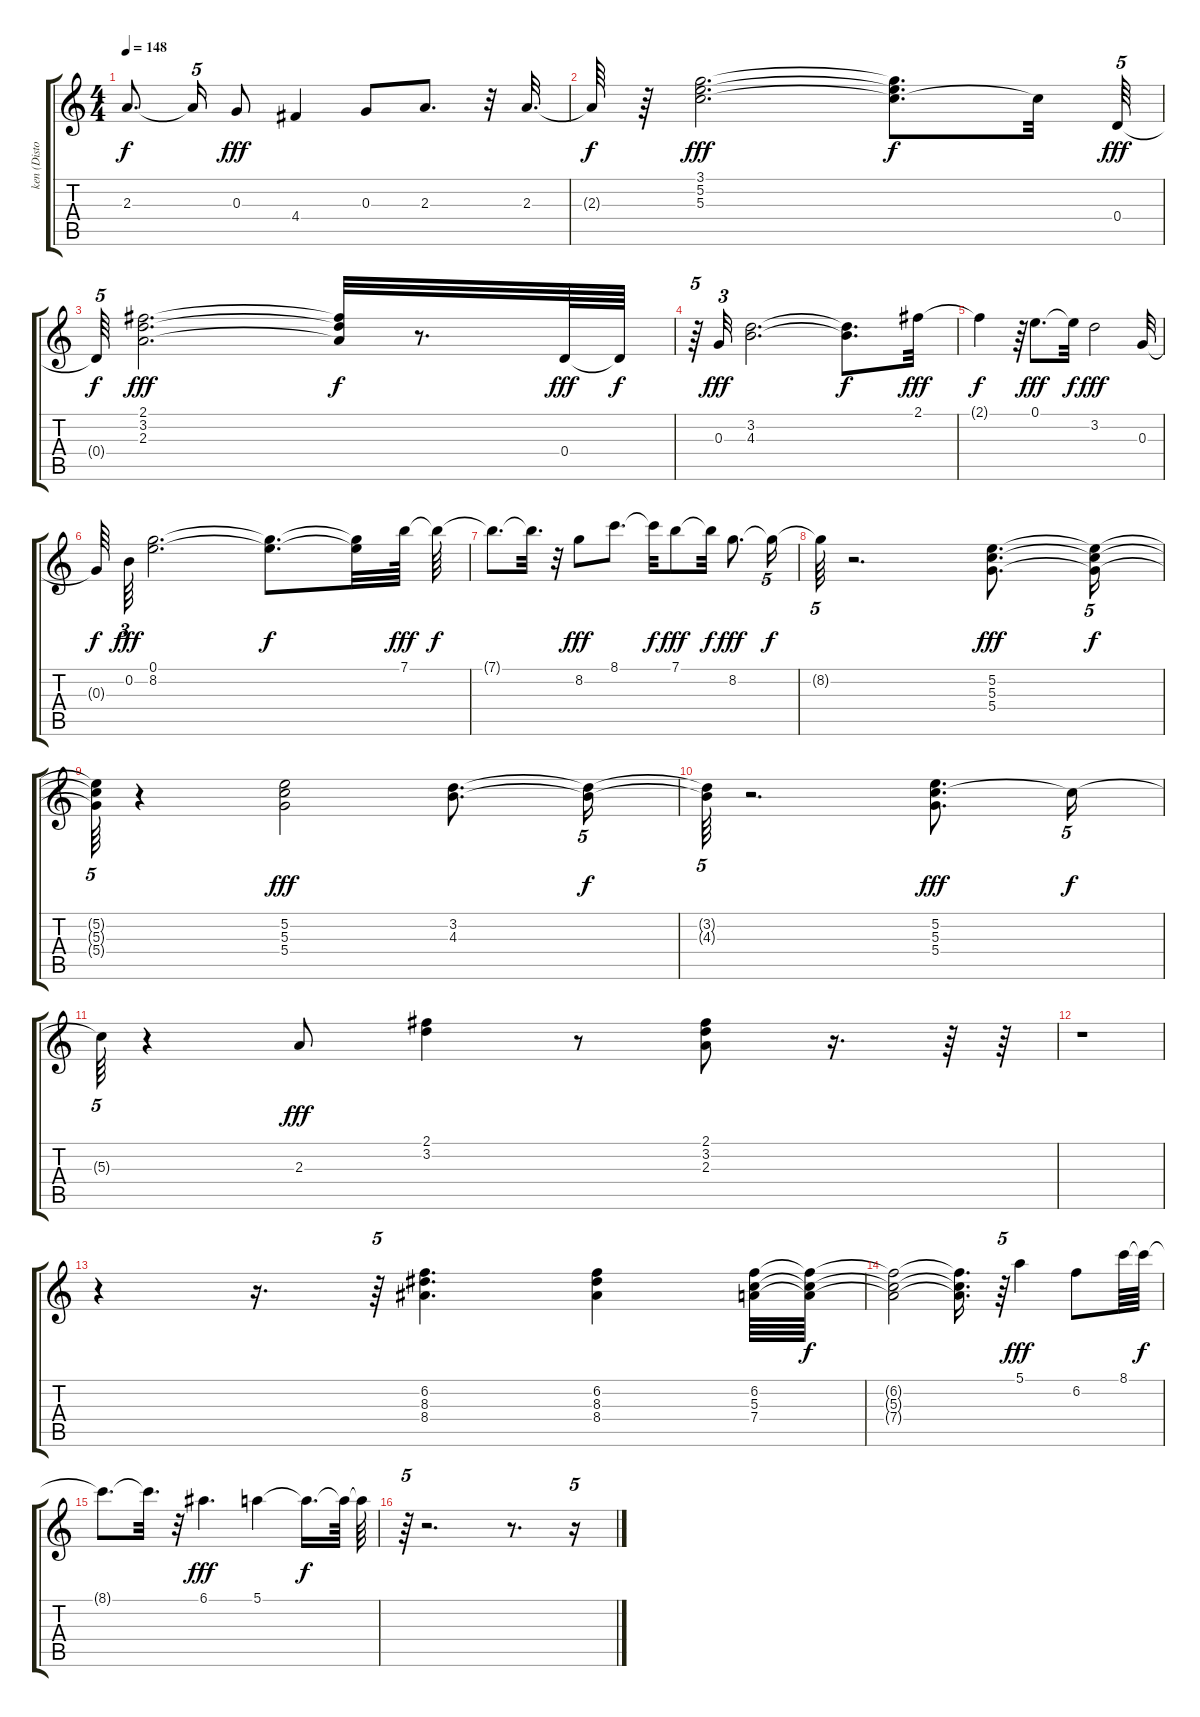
\track ("ken (Distortion Guitar)" "ken (Disto") {instrument distortionguitar}
\staff {score tabs}
\tuning (E4 B3 G3 D3 A2 E2) {hide}
\ts (4 4)
\tempo 148
\clef g2
\ks c
2.3{t}.8{d dy f} 2.3{t}.16{tu (5 4)} 0.3.8{dy fff} 4.4.4 0.3.8 2.3.8{d} r.32 2.3.32{d} |
2.3{t}.64{dy f} r.64 (3.1 5.2 5.3).2{d dy fff} (3.1{t} 5.2{t} 5.3{t}).8{d dy f} 5.3{t}.32 0.4.64{tu (5 4) dy fff} |
0.4{t}.64{tu (5 4) dy f} (2.1 3.2 2.3).2{d dy fff} (2.1{t} 3.2{t} 2.3{t}).32{dy f} r.8{d} 0.4.64{dy fff} 0.4{t}.64{dy f} |
r.64{tu (5 4)} 0.3.32{tu (3 2) dy fff} (3.2 4.3).2{d} (3.2{t} 4.3{t}).8{d dy f} 2.1.32{dy fff} |
2.1{t}.4{dy f} r.64 0.1.8{d dy fff} 0.1{t}.32{dy f} 3.2.2{dy fff} 0.3.32 |
0.3{t}.64{dy f} 0.2.64{tu (3 2) dy fff} (0.1 8.2).2{d} (0.1{t} 8.2{t}).8{d dy f} (0.1{t} 8.2{t}).32 7.1.64{dy fff} 7.1{t}.64{dy f} |
7.1{t}.8{d} 7.1{t}.32{d} r.32 8.2.8{dy fff} 8.1.8{d} 8.1{t}.32{dy f} 7.1.8{dy fff} 7.1{t}.32{dy f} 8.2.8{d dy fff} 8.2{t}.16{tu (5 4) dy f} |
8.2{t}.64{tu (5 4)} r.2{d} (5.2 5.3 5.4).8{d dy fff} (5.2{t} 5.3{t} 5.4{t}).16{tu (5 4) dy f} |
(5.2{t} 5.3{t} 5.4{t}).64{tu (5 4)} r.4 (5.2 5.3 5.4).2{dy fff} (3.2 4.3).8{d} (3.2{t} 4.3{t}).16{tu (5 4) dy f} |
(3.2{t} 4.3{t}).64{tu (5 4)} r.2{d} (5.2 5.3 5.4).8{d dy fff} 5.3{t}.16{tu (5 4) dy f} |
5.3{t}.64{tu (5 4)} r.4 2.3.8{dy fff} (2.1 3.2).4 r.8 (2.1 3.2 2.3).8 r.16{d} r.64 r.64 |
r.1 |
r.4 r.16{d} r.64{tu (5 4)} (6.2 8.3 8.4).4{d} (6.2 8.3 8.4).4 (6.2 5.3 7.4).64 (6.2{t} 5.3{t} 7.4{t}).64{dy f} |
(6.2{t} 5.3{t} 7.4{t}).2 (6.2{t} 5.3{t} 7.4{t}).16{d} r.64{tu (5 4)} 5.1.4{dy fff} 6.2.8 8.1.64 8.1{t}.64{dy f} |
8.1{t}.8{d} 8.1{t}.32{d} r.32 6.1.4{d dy fff} 5.1.4 5.1{t}.16{d dy f} 5.1{t}.64 5.1{t}.64 |
r.64{tu (5 4)} r.2{d} r.8{d} r.16{tu (5 4)}
